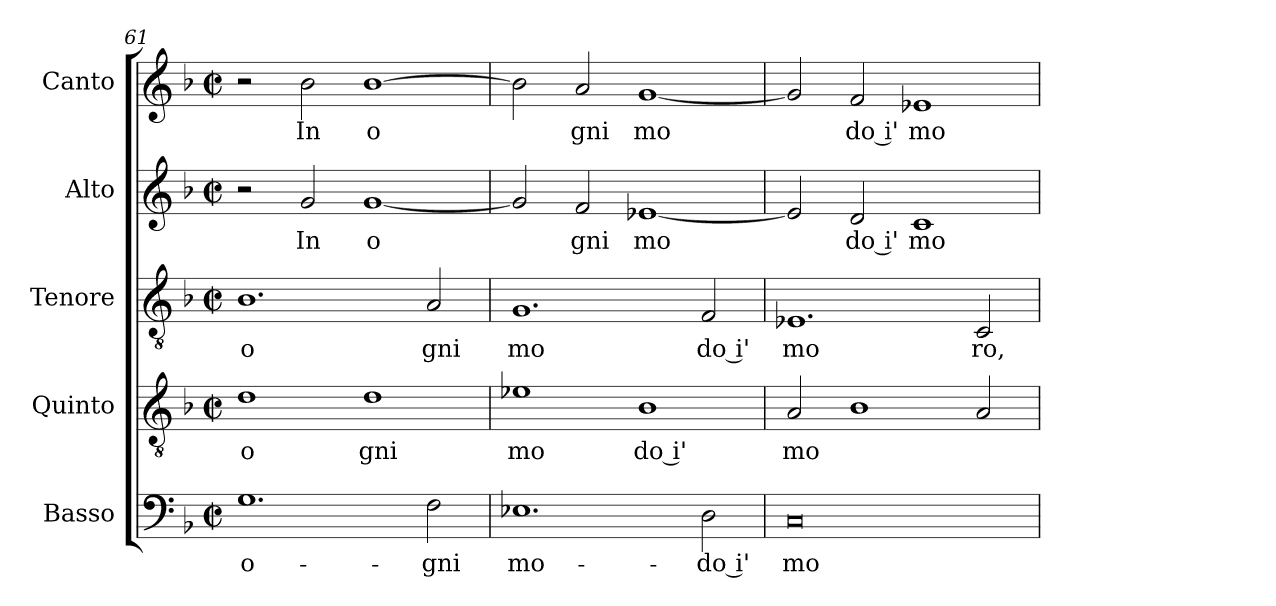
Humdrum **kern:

**kern	**text	**kern	**text	**kern	**text	**kern	**text	**kern	**text
*part5	*part5	*part4	*part4	*part3	*part3	*part2	*part2	*part1	*part1
*staff5	*staff5	*staff4	*staff4	*staff3	*staff3	*staff2	*staff2	*staff1	*staff1
*I"Basso	*	*I"Quinto	*	*I"Tenore	*	*I"Alto	*	*I"Canto	*
!!LO:LB:g=z
*clefF4	*	*clefGv2	*	*clefGv2	*	*clefG2	*	*clefG2	*
*k[b-]	*	*k[b-]	*	*k[b-]	*	*k[b-]	*	*k[b-]	*
*F:	*	*F:	*	*F:	*	*F:	*	*F:	*
*M2/2	*	*M2/2	*	*M2/2	*	*M2/2	*	*M2/2	*
*met(c|)	*	*met(c|)	*	*met(c|)	*	*met(c|)	*	*met(c|)	*
=61	=61	=61	=61	=61	=61	=61	=61	=61	=61
!	!LO:LY:b:cj	!	!LO:LY:b:cj	!	!LO:LY:b:cj	!	!	!	!
1.G	o-	1d	o	1.B-	o	2r	.	2r	.
!	!	!	!	!	!	!	!LO:LY:b:cj	!	!LO:LY:b:cj
.	.	.	.	.	.	2g/	In	2b-\	In
!	!	!	!LO:LY:b:cj	!	!	!	!LO:LY:b:rj	!	!LO:LY:b:rj
.	.	1d	gni	.	.	[<1g	o	[>1b-	o
!	!LO:LY:b:cj	!	!	!	!LO:LY:b:cj	!	!	!	!
2F\	-gni	.	.	2A/	gni	.	.	.	.
=62	=62	=62	=62	=62	=62	=62	=62	=62	=62
!	!LO:LY:b:cj	!	!LO:LY:b:cj	!	!LO:LY:b:cj	!	!	!	!
1.E-X	mo-	1e-X	mo	1.G	mo	2g/]	.	2b-\]	.
!	!	!	!	!	!	!	!LO:LY:b:cj	!	!LO:LY:b:cj
.	.	.	.	.	.	2f/	gni	2a/	gni
!	!	!	!LO:LY:b:rj	!	!	!	!LO:LY:b:cj	!	!LO:LY:b:cj
.	.	1B-	do i'	.	.	[<1e-X	mo	[<1g	mo
!	!LO:LY:b:rj	!	!	!	!LO:LY:b:rj	!	!	!	!
2D\	-do i'	.	.	2F/	do i'	.	.	.	.
=63	=63	=63	=63	=63	=63	=63	=63	=63	=63
!	!LO:LY:b:cj	!	!LO:LY:b	!	!LO:LY:b:cj	!	!	!	!
0C	mo-	2A/	mo	1.E-X	mo	2e-/]	.	2g/]	.
!	!	!	!	!	!	!	!LO:LY:b:rj	!	!LO:LY:b:rj
.	.	1B-	.	.	.	2d/	do i'	2f/	do i'
!	!	!	!	!	!	!	!LO:LY:b:cj	!	!LO:LY:b:cj
.	.	.	.	.	.	1c	mo	1e-X	mo
!	!	!	!	!	!LO:LY:b:cj	!	!	!	!
.	.	2A/	.	2C/	ro,	.	.	.	.
=	=	=	=	=	=	=	=	=	=
*-	*-	*-	*-	*-	*-	*-	*-	*-	*-
